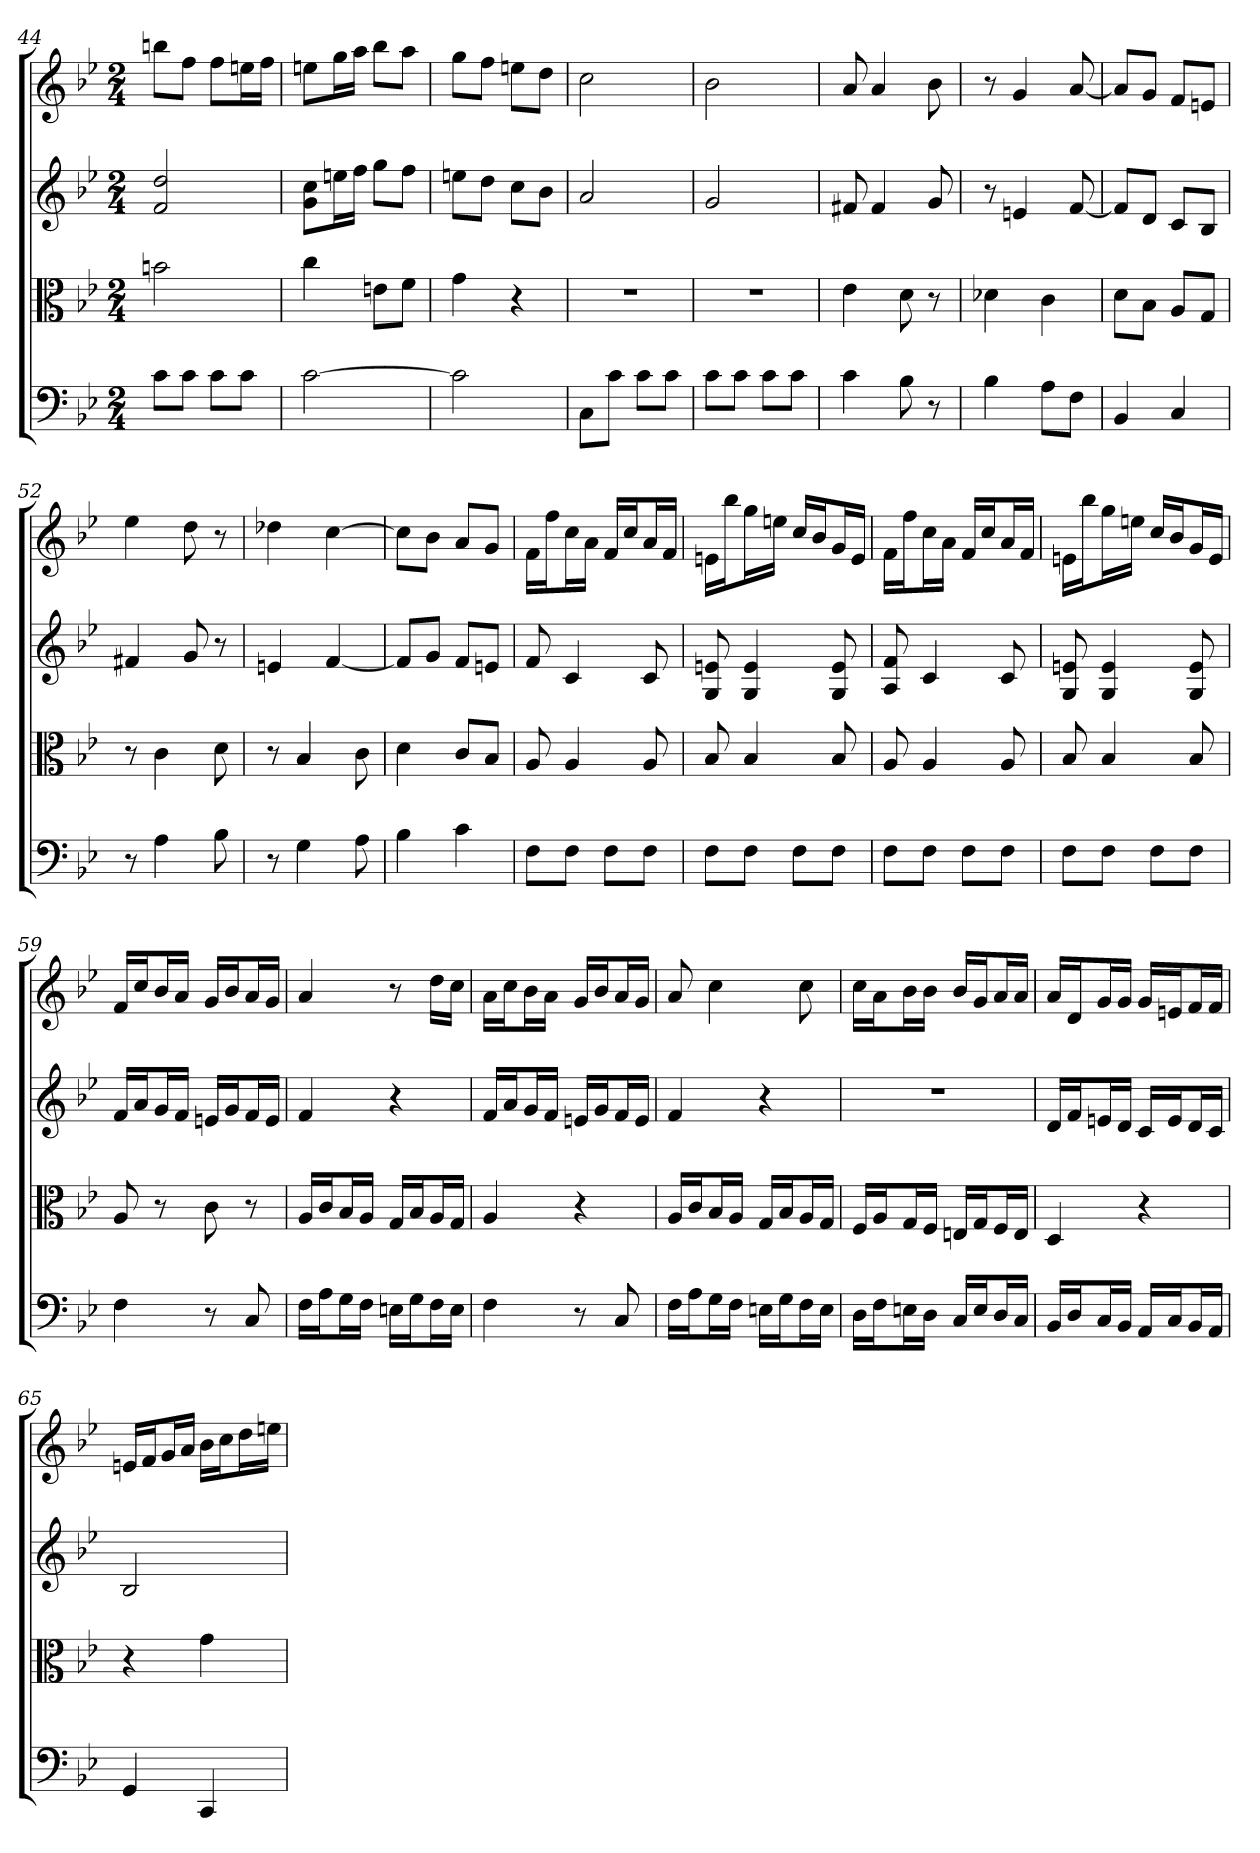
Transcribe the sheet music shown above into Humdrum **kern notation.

**kern	**kern	**kern	**kern
*part4	*part3	*part2	*part1
*staff4	*staff3	*staff2	*staff1
*clefF4	*clefC3	*	*
*k[b-e-]	*k[b-e-]	*k[b-e-]	*k[b-e-]
*B-:	*B-:	*B-:	*B-:
*M2/4	*M2/4	*M2/4	*M2/4
=44	=44	=44	=44
8c\L	2bn	2f 2dd	8bbnL
8c\J	.	.	8ffJ
8c\L	.	.	8ffL
8c\J	.	.	16eenL
.	.	.	16ffJJ
=45	=45	=45	=45
[2c	4cc	8g 8ccL	8eenL
.	.	16eenL	16ggL
.	.	16ffJJ	16aaJJ
.	8en\L	8ggL	8bb-L
.	8f\J	8ffJ	8aaJ
=46	=46	=46	=46
2c]	4g	8eenL	8ggL
.	.	8ddJ	8ffJ
.	4r	8ccL	8eenL
.	.	8b-J	8ddJ
=47	=47	=47	=47
8C\L	2r	2a	2cc
8c\J	.	.	.
8c\L	.	.	.
8c\J	.	.	.
=48	=48	=48	=48
8c\L	2r	2g	2b-
8c\J	.	.	.
8c\L	.	.	.
8c\J	.	.	.
=49	=49	=49	=49
4c	4e-	8f#X	8a
.	.	4f#	4a
8B-	8d	.	.
8r	8r	8g	8b-
=50	=50	=50	=50
4B-	4d-X	8r	8r
.	.	4en	4g
8A\L	4c	.	.
8F\J	.	[8f	[8a
=51	=51	=51	=51
4BB-	8d\L	8fL]	8aL]
.	8B-\J	8dJ	8gJ
4C	8A/L	8cL	8fL
.	8G/J	8B-J	8enJ
=52	=52	=52	=52
8r	8r	4f#X	4ee-
4A	4c	.	.
.	.	8g	8dd
8B-	8d	8r	8r
=53	=53	=53	=53
8r	8r	4en	4dd-X
4G	4B-	.	.
.	.	[4f	[4cc
8A	8c	.	.
=54	=54	=54	=54
4B-	4d	8fL]	8ccL]
.	.	8gJ	8b-J
4c	8c/L	8fL	8aL
.	8B-/J	8enJ	8gJ
=55	=55	=55	=55
8F\L	8A	8f	16fLL
.	.	.	16ffJ
8F\J	4A	4c	16ccL
.	.	.	16aJJ
8F\L	.	.	16fLL
.	.	.	16ccJ
8F\J	8A	8c	16aL
.	.	.	16fJJ
=56	=56	=56	=56
8F\L	8B-	8G 8en	16enLL
.	.	.	16bb-J
8F\J	4B-	4G 4e	16ggL
.	.	.	16eenJJ
8F\L	.	.	16ccLL
.	.	.	16b-J
8F\J	8B-	8G 8e	16gL
.	.	.	16eJJ
=57	=57	=57	=57
8F\L	8A	8A 8f	16fLL
.	.	.	16ffJ
8F\J	4A	4c	16ccL
.	.	.	16aJJ
8F\L	.	.	16fLL
.	.	.	16ccJ
8F\J	8A	8c	16aL
.	.	.	16fJJ
=58	=58	=58	=58
8F\L	8B-	8G 8en	16enLL
.	.	.	16bb-J
8F\J	4B-	4G 4e	16ggL
.	.	.	16eenJJ
8F\L	.	.	16ccLL
.	.	.	16b-J
8F\J	8B-	8G 8e	16gL
.	.	.	16eJJ
=59	=59	=59	=59
4F	8A	16fLL	16fLL
.	.	16aJ	16ccJ
.	8r	16gL	16b-L
.	.	16fJJ	16aJJ
8r	8c	16enLL	16gLL
.	.	16gJ	16b-J
8C	8r	16fL	16aL
.	.	16eJJ	16gJJ
=60	=60	=60	=60
16F\LL	16A/LL	4f	4a
16A\J	16c/J	.	.
16G\L	16B-/L	.	.
16F\JJ	16A/JJ	.	.
16En\LL	16G/LL	4r	8r
16G\J	16B-/J	.	.
16F\L	16A/L	.	16ddLL
16E\JJ	16G/JJ	.	16ccJJ
=61	=61	=61	=61
4F	4A	16fLL	16aLL
.	.	16aJ	16ccJ
.	.	16gL	16b-L
.	.	16fJJ	16aJJ
8r	4r	16enLL	16gLL
.	.	16gJ	16b-J
8C	.	16fL	16aL
.	.	16eJJ	16gJJ
=62	=62	=62	=62
16F\LL	16A/LL	4f	8a
16A\J	16c/J	.	.
16G\L	16B-/L	.	4cc
16F\JJ	16A/JJ	.	.
16En\LL	16G/LL	4r	.
16G\J	16B-/J	.	.
16F\L	16A/L	.	8cc
16E\JJ	16G/JJ	.	.
=63	=63	=63	=63
16D\LL	16F/LL	2r	16ccLL
16F\J	16A/J	.	16aJ
16En\L	16G/L	.	16b-L
16D\JJ	16F/JJ	.	16b-JJ
16C/LL	16En/LL	.	16b-LL
16E/J	16G/J	.	16gJ
16D/L	16F/L	.	16aL
16C/JJ	16E/JJ	.	16aJJ
=64	=64	=64	=64
16BB-/LL	4D	16dLL	16aLL
16D/J	.	16fJ	16dJ
16C/L	.	16enL	16gL
16BB-/JJ	.	16dJJ	16gJJ
16AA/LL	4r	16cLL	16gLL
16C/J	.	16eJ	16enJ
16BB-/L	.	16dL	16fL
16AA/JJ	.	16cJJ	16fJJ
=65	=65	=65	=65
4GG	4r	2B-	16enLL
.	.	.	16fJ
.	.	.	16gL
.	.	.	16aJJ
4CC	4g	.	16b-LL
.	.	.	16ccJ
.	.	.	16ddL
.	.	.	16eenJJ
=	=	=	=
*-	*-	*-	*-
